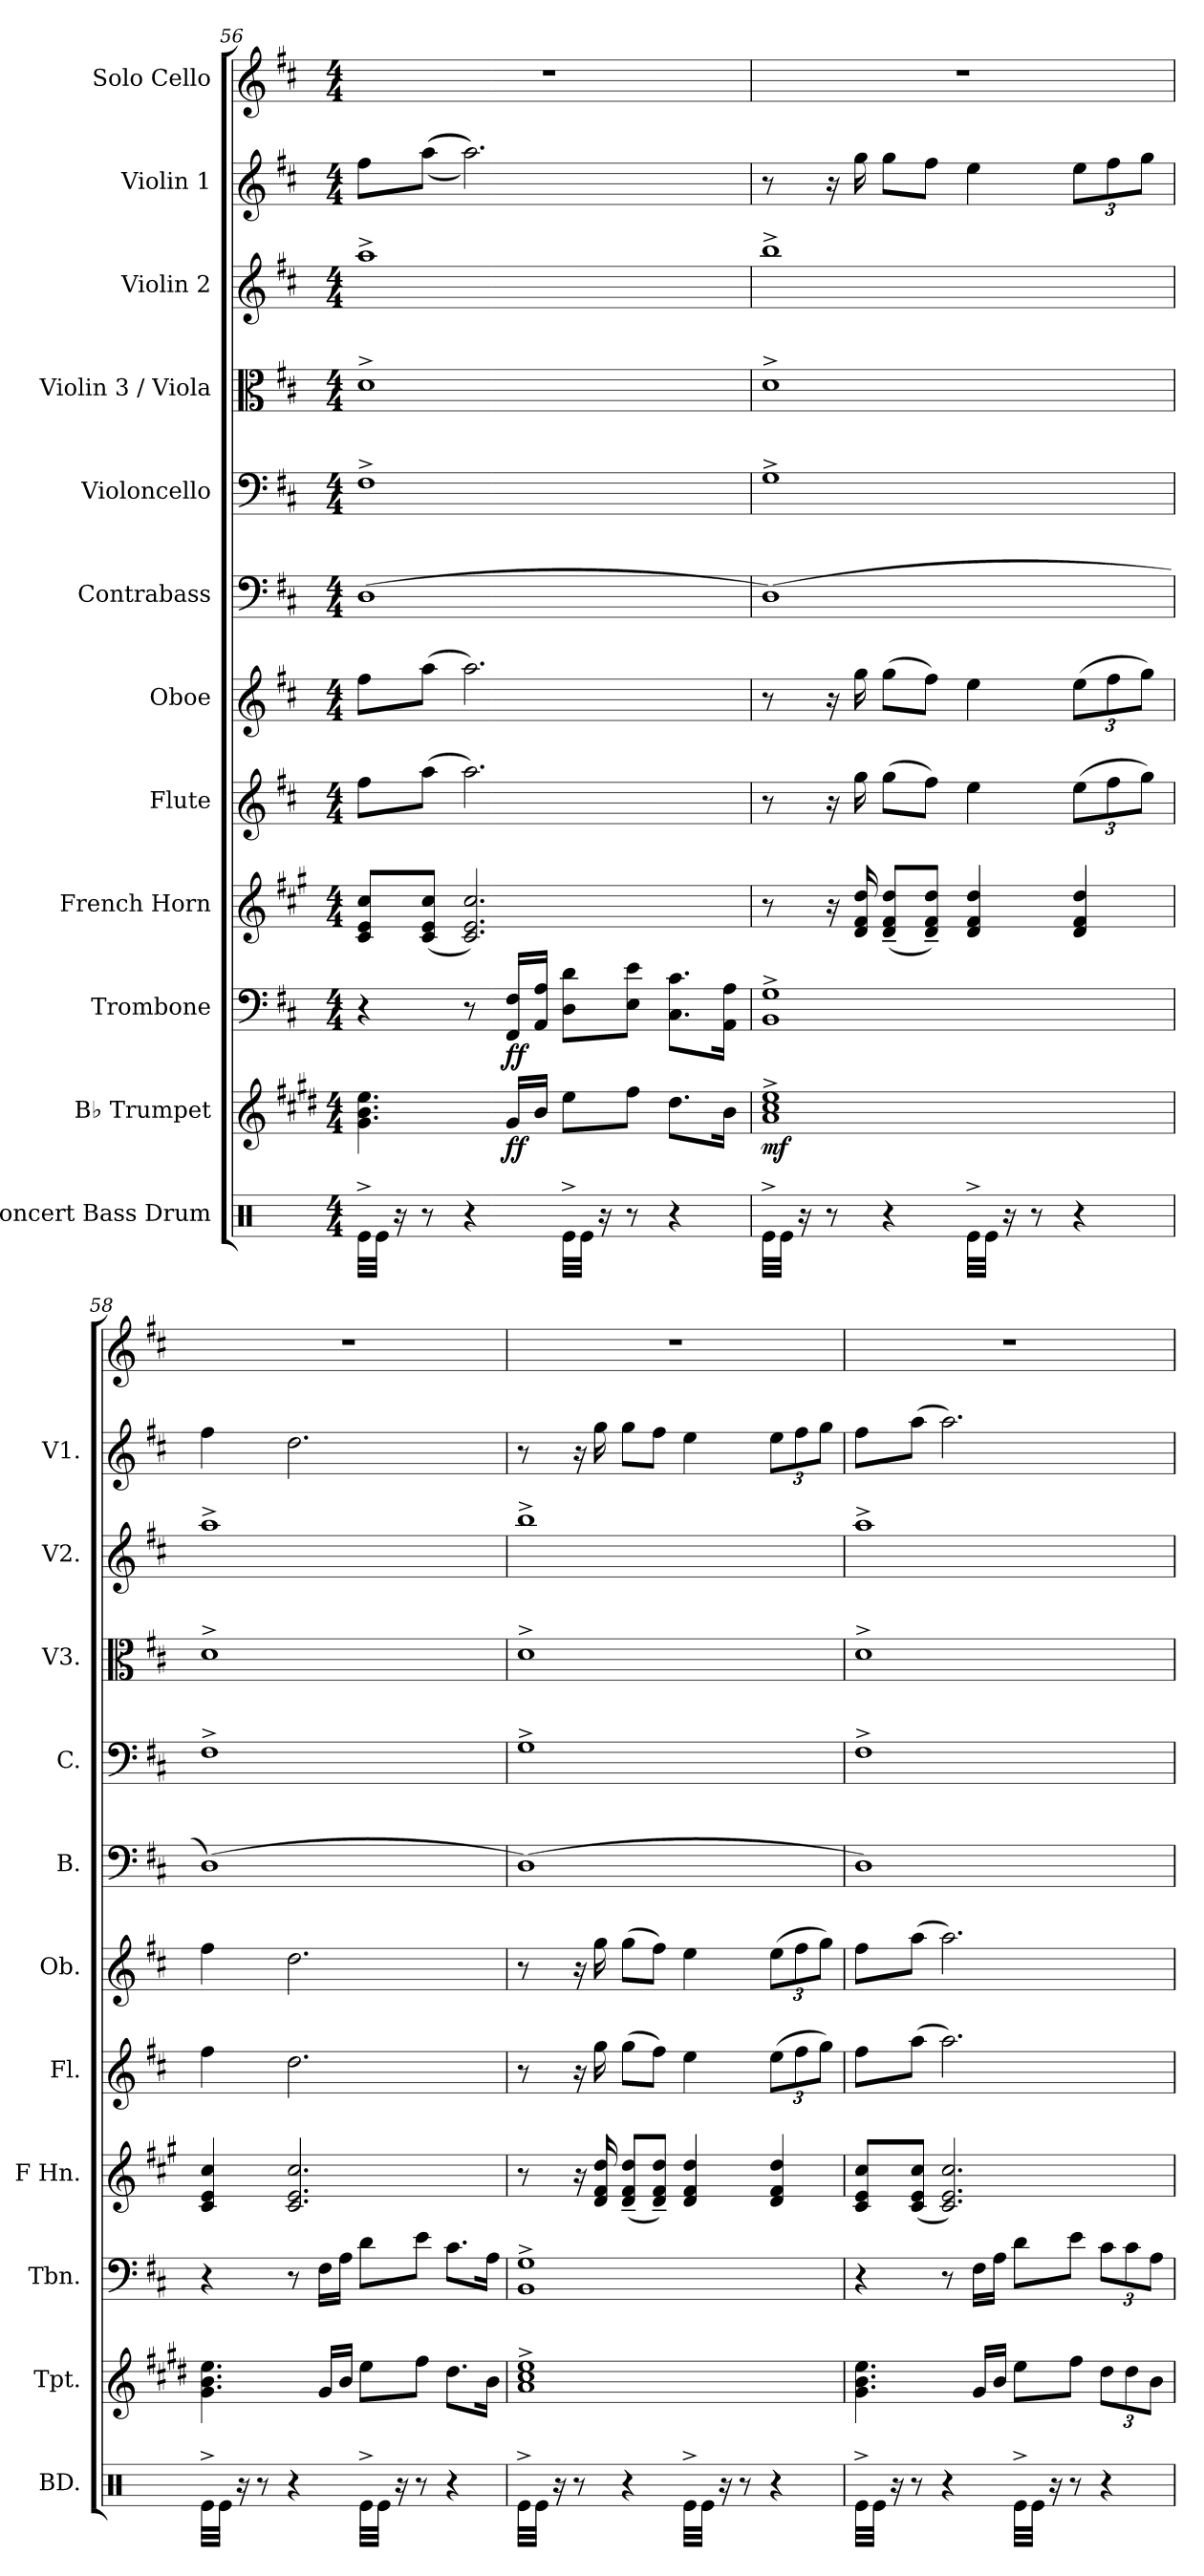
**kern	**kern	**dynam	**kern	**dynam	**kern	**kern	**kern	**kern	**kern	**kern	**kern	**kern	**kern
*part12	*part11	*part11	*part10	*part10	*part9	*part8	*part7	*part6	*part5	*part4	*part3	*part2	*part1
*staff12	*staff11	*staff11	*staff10	*staff10	*staff9	*staff8	*staff7	*staff6	*staff5	*staff4	*staff3	*staff2	*staff1
*I"Concert Bass Drum	*I"B♭ Trumpet	*	*I"Trombone	*	*I"French Horn	*I"Flute	*I"Oboe	*I"Contrabass	*I"Violoncello	*I"Violin 3 / Viola	*I"Violin 2	*I"Violin 1	*I"Solo Cello
*I'BD.	*I'Tpt.	*	*I'Tbn.	*	*I'F Hn.	*I'Fl.	*I'Ob.	*I'B.	*I'C.	*I'V3.	*I'V2.	*I'V1.	*
*clefX	*clefG2	*	*clefF4	*	*clefG2	*clefG2	*clefG2	*clefF4	*clefF4	*clefC3	*clefG2	*clefG2	*clefG2
*	*ITrd1c2	*	*	*	*ITrd4c7	*	*	*ITrd7c12	*	*	*	*	*
*k[]	*k[f#c#]	*	*k[f#c#]	*	*k[f#c#]	*k[f#c#]	*k[f#c#]	*k[f#c#]	*k[f#c#]	*k[f#c#]	*k[f#c#]	*k[f#c#]	*k[f#c#]
*M4/4	*M4/4	*	*M4/4	*	*M4/4	*M4/4	*M4/4	*M4/4	*M4/4	*M4/4	*M4/4	*M4/4	*M4/4
=56	=56	=56	=56	=56	=56	=56	=56	=56	=56	=56	=56	=56	=56
32Re^\LLL	4.f#\ 4.a\ 4.dd\	.	4r	.	8F#/ 8A/ 8f#/L	8ff#\L	8ff#\L	(>1DD	1F#^	1d^	1aa^	8ff#\L	1r
32Re\JJJ	.	.	.	.	.	.	.	.	.	.	.	.	.
16r	.	.	.	.	.	.	.	.	.	.	.	.	.
8r	.	.	.	.	(<8F#/ 8A/ 8f#/J	(>8aa\J	(>8aa\J	.	.	.	.	(>(>(>8aa\J	.
4r	.	.	8r	.	2.F#/ 2.A/ 2.f#/)	2.aa\)	2.aa\)	.	.	.	.	2.aa\)))	.
!	!	!LO:DY:b	!	!LO:DY:b	!	!	!	!	!	!	!	!	!
.	16f#/LL	ff	16FF#/ 16F#/LL	ff	.	.	.	.	.	.	.	.	.
.	16a/JJ	.	16AA/ 16A/JJ	.	.	.	.	.	.	.	.	.	.
32Re^\LLL	8dd\L	.	8D\ 8d\L	.	.	.	.	.	.	.	.	.	.
32Re\JJJ	.	.	.	.	.	.	.	.	.	.	.	.	.
16r	.	.	.	.	.	.	.	.	.	.	.	.	.
8r	8ee\J	.	8E\ 8e\J	.	.	.	.	.	.	.	.	.	.
4r	8.cc#\L	.	8.C#\ 8.c#\L	.	.	.	.	.	.	.	.	.	.
.	16a\Jk	.	16AA\ 16A\Jk	.	.	.	.	.	.	.	.	.	.
!!LO:PB:g=z
=57	=57	=57	=57	=57	=57	=57	=57	=57	=57	=57	=57	=57	=57
!	!	!LO:DY:b	!	!	!	!	!	!	!	!	!	!	!
32Re^\LLL	1g^ 1b^ 1dd^	mf	1BB^ 1G^	.	8r	8r	8r	(>1DD)	1G^	1d^	1bb^	8r	1r
32Re\JJJ	.	.	.	.	.	.	.	.	.	.	.	.	.
16r	.	.	.	.	.	.	.	.	.	.	.	.	.
8r	.	.	.	.	16r	16r	16r	.	.	.	.	16r	.
.	.	.	.	.	16G/ 16B/ 16g/	16gg\	16gg\	.	.	.	.	16gg\	.
4r	.	.	.	.	(<8G/~ 8B/~ 8g/~L	(>8gg\L	(>8gg\L	.	.	.	.	8gg\L	.
.	.	.	.	.	8G/~ 8B/~ 8g/~J)	8ff#\J)	8ff#\J)	.	.	.	.	8ff#\J	.
32Re^\LLL	.	.	.	.	4G/ 4B/ 4g/	4ee\	4ee\	.	.	.	.	4ee\	.
32Re\JJJ	.	.	.	.	.	.	.	.	.	.	.	.	.
16r	.	.	.	.	.	.	.	.	.	.	.	.	.
8r	.	.	.	.	.	.	.	.	.	.	.	.	.
*	*	*	*	*	*	*Xbrackettup	*Xbrackettup	*	*	*	*	*Xbrackettup	*
4r	.	.	.	.	4G/ 4B/ 4g/	(>12ee\L	(>12ee\L	.	.	.	.	12ee\L	.
.	.	.	.	.	.	12ff#\	12ff#\	.	.	.	.	12ff#\	.
.	.	.	.	.	.	12gg\J)	12gg\J)	.	.	.	.	12gg\J	.
=58	=58	=58	=58	=58	=58	=58	=58	=58	=58	=58	=58	=58	=58
32Re^\LLL	4.f#\ 4.a\ 4.dd\	.	4r	.	4F#/ 4A/ 4f#/	4ff#\	4ff#\	(>1DD)	1F#^	1d^	1aa^	4ff#\	1r
32Re\JJJ	.	.	.	.	.	.	.	.	.	.	.	.	.
16r	.	.	.	.	.	.	.	.	.	.	.	.	.
8r	.	.	.	.	.	.	.	.	.	.	.	.	.
4r	.	.	8r	.	2.F#/ 2.A/ 2.f#/	2.dd\	2.dd\	.	.	.	.	2.dd\	.
.	16f#/LL	.	16F#\LL	.	.	.	.	.	.	.	.	.	.
.	16a/JJ	.	16A\JJ	.	.	.	.	.	.	.	.	.	.
32Re^\LLL	8dd\L	.	8d\L	.	.	.	.	.	.	.	.	.	.
32Re\JJJ	.	.	.	.	.	.	.	.	.	.	.	.	.
16r	.	.	.	.	.	.	.	.	.	.	.	.	.
8r	8ee\J	.	8e\J	.	.	.	.	.	.	.	.	.	.
4r	8.cc#\L	.	8.c#\L	.	.	.	.	.	.	.	.	.	.
.	16a\Jk	.	16A\Jk	.	.	.	.	.	.	.	.	.	.
=59	=59	=59	=59	=59	=59	=59	=59	=59	=59	=59	=59	=59	=59
32Re^\LLL	1g^ 1b^ 1dd^	.	1BB^ 1G^	.	8r	8r	8r	(>1DD)	1G^	1d^	1bb^	8r	1r
32Re\JJJ	.	.	.	.	.	.	.	.	.	.	.	.	.
16r	.	.	.	.	.	.	.	.	.	.	.	.	.
8r	.	.	.	.	16r	16r	16r	.	.	.	.	16r	.
.	.	.	.	.	16G/ 16B/ 16g/	16gg\	16gg\	.	.	.	.	16gg\	.
4r	.	.	.	.	(<8G/~ 8B/~ 8g/~L	(>8gg\L	(>8gg\L	.	.	.	.	8gg\L	.
.	.	.	.	.	8G/~ 8B/~ 8g/~J)	8ff#\J)	8ff#\J)	.	.	.	.	8ff#\J	.
32Re^\LLL	.	.	.	.	4G/ 4B/ 4g/	4ee\	4ee\	.	.	.	.	4ee\	.
32Re\JJJ	.	.	.	.	.	.	.	.	.	.	.	.	.
16r	.	.	.	.	.	.	.	.	.	.	.	.	.
8r	.	.	.	.	.	.	.	.	.	.	.	.	.
4r	.	.	.	.	4G/ 4B/ 4g/	(>12ee\L	(>12ee\L	.	.	.	.	12ee\L	.
.	.	.	.	.	.	12ff#\	12ff#\	.	.	.	.	12ff#\	.
.	.	.	.	.	.	12gg\J)	12gg\J)	.	.	.	.	12gg\J	.
!!LO:PB:g=z
=60	=60	=60	=60	=60	=60	=60	=60	=60	=60	=60	=60	=60	=60
32Re^\LLL	4.f#\ 4.a\ 4.dd\	.	4r	.	8F#/ 8A/ 8f#/L	8ff#\L	8ff#\L	1DD)	1F#^	1d^	1aa^	8ff#\L	1r
32Re\JJJ	.	.	.	.	.	.	.	.	.	.	.	.	.
16r	.	.	.	.	.	.	.	.	.	.	.	.	.
8r	.	.	.	.	(<8F#/ 8A/ 8f#/J	(>8aa\J	(>8aa\J	.	.	.	.	(>8aa\J	.
4r	.	.	8r	.	2.F#/ 2.A/ 2.f#/)	2.aa\)	2.aa\)	.	.	.	.	2.aa\)	.
.	16f#/LL	.	16F#\LL	.	.	.	.	.	.	.	.	.	.
.	16a/JJ	.	16A\JJ	.	.	.	.	.	.	.	.	.	.
32Re^\LLL	8dd\L	.	8d\L	.	.	.	.	.	.	.	.	.	.
32Re\JJJ	.	.	.	.	.	.	.	.	.	.	.	.	.
16r	.	.	.	.	.	.	.	.	.	.	.	.	.
8r	8ee\J	.	8e\J	.	.	.	.	.	.	.	.	.	.
*	*Xbrackettup	*	*Xbrackettup	*	*	*	*	*	*	*	*	*	*
4r	12cc#\L	.	12c#\L	.	.	.	.	.	.	.	.	.	.
.	12cc#\	.	12c#\	.	.	.	.	.	.	.	.	.	.
.	12a\J	.	12A\J	.	.	.	.	.	.	.	.	.	.
=	=	=	=	=	=	=	=	=	=	=	=	=	=
*-	*-	*-	*-	*-	*-	*-	*-	*-	*-	*-	*-	*-	*-
